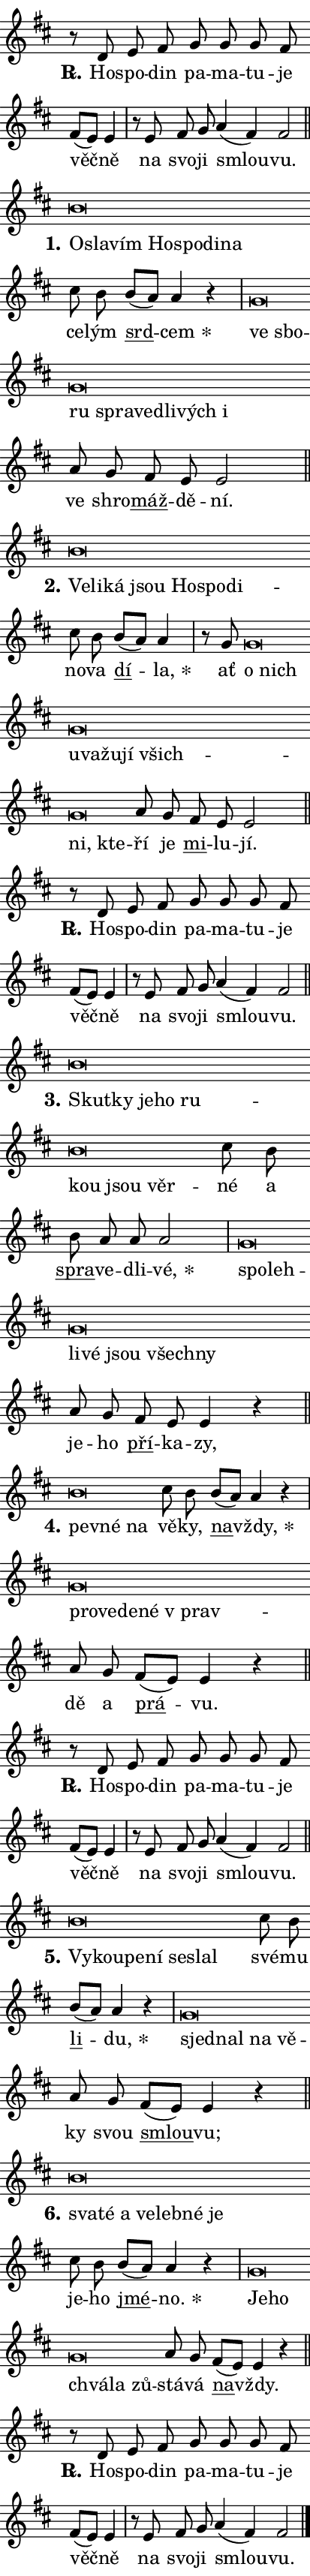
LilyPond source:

\version "2.24.0"
\header { tagline = "" }
\paper {
  indent = 0\cm
  top-margin = 0\cm
  right-margin = 0\cm
  bottom-margin = 0\cm
  left-margin = 0\cm
  paper-width = 7\cm
  page-breaking = #ly:one-page-breaking
  system-system-spacing.basic-distance = #11
  score-system-spacing.basic-distance = #11
  ragged-last = ##f
}


%% Author: Thomas Morley
%% https://lists.gnu.org/archive/html/lilypond-user/2020-05/msg00002.html
#(define (line-position grob)
"Returns position of @var[grob} in current system:
   @code{'start}, if at first time-step
   @code{'end}, if at last time-step
   @code{'middle} otherwise
"
  (let* ((col (ly:item-get-column grob))
         (ln (ly:grob-object col 'left-neighbor))
         (rn (ly:grob-object col 'right-neighbor))
         (col-to-check-left (if (ly:grob? ln) ln col))
         (col-to-check-right (if (ly:grob? rn) rn col))
         (break-dir-left
           (and
             (ly:grob-property col-to-check-left 'non-musical #f)
             (ly:item-break-dir col-to-check-left)))
         (break-dir-right
           (and
             (ly:grob-property col-to-check-right 'non-musical #f)
             (ly:item-break-dir col-to-check-right))))
        (cond ((eqv? 1 break-dir-left) 'start)
              ((eqv? -1 break-dir-right) 'end)
              (else 'middle))))

#(define (tranparent-at-line-position vctor)
  (lambda (grob)
  "Relying on @code{line-position} select the relevant enry from @var{vctor}.
Used to determine transparency,"
    (case (line-position grob)
      ((end) (not (vector-ref vctor 0)))
      ((middle) (not (vector-ref vctor 1)))
      ((start) (not (vector-ref vctor 2))))))

noteHeadBreakVisibility =
#(define-music-function (break-visibility)(vector?)
"Makes @code{NoteHead}s transparent relying on @var{break-visibility}"
#{
  \override NoteHead.transparent =
    #(tranparent-at-line-position break-visibility)
#})

#(define delete-ledgers-for-transparent-note-heads
  (lambda (grob)
    "Reads whether a @code{NoteHead} is transparent.
If so this @code{NoteHead} is removed from @code{'note-heads} from
@var{grob}, which is supposed to be @code{LedgerLineSpanner}.
As a result ledgers are not printed for this @code{NoteHead}"
    (let* ((nhds-array (ly:grob-object grob 'note-heads))
           (nhds-list
             (if (ly:grob-array? nhds-array)
                 (ly:grob-array->list nhds-array)
                 '()))
           ;; Relies on the transparent-property being done before
           ;; Staff.LedgerLineSpanner.after-line-breaking is executed.
           ;; This is fragile ...
           (to-keep
             (remove
               (lambda (nhd)
                 (ly:grob-property nhd 'transparent #f))
               nhds-list)))
      ;; TODO find a better method to iterate over grob-arrays, similiar
      ;; to filter/remove etc for lists
      ;; For now rebuilt from scratch
      (set! (ly:grob-object grob 'note-heads)  '())
      (for-each
        (lambda (nhd)
          (ly:pointer-group-interface::add-grob grob 'note-heads nhd))
        to-keep))))

hideNotes = {
  \noteHeadBreakVisibility #begin-of-line-visible
}
unHideNotes = {
  \noteHeadBreakVisibility #all-visible
}

% work-around for resetting accidentals
% https://lilypond.org/doc/v2.23/Documentation/notation/displaying-rhythms#unmetered-music
cadenzaMeasure = {
  \cadenzaOff
  \partial 1024 s1024
  \cadenzaOn
}

#(define-markup-command (accent layout props text) (markup?)
  "Underline accented syllable"
  (interpret-markup layout props
    #{\markup \override #'(offset . 4.3) \underline { #text }#}))

responsum = \markup \concat {
  "R" \hspace #-1.05 \path #0.1 #'((moveto 0 0.07) (lineto 0.9 0.8)) \hspace #0.05 "."
}

\layout {
    \context {
        \Staff
        \remove "Time_signature_engraver"
        \override LedgerLineSpanner.after-line-breaking = #delete-ledgers-for-transparent-note-heads
    }
    \context {
        \Voice {
            \override NoteHead.output-attributes = #'((class . "notehead"))
            \override Hairpin.height = #0.55
        }
    }
    \context {
        \Lyrics {
            \override StanzaNumber.output-attributes = #'((class . "stanzanumber"))
            \override LyricSpace.minimum-distance = #0.9
            \override LyricText.font-name = #"TeX Gyre Schola"
            \override LyricText.font-size = 1
            \override StanzaNumber.font-name = #"TeX Gyre Schola Bold"
            \override StanzaNumber.font-size = 1
        }
    }
}

% magnetic-lyrics.ily
%
%   written by
%     Jean Abou Samra <jean@abou-samra.fr>
%     Werner Lemberg <wl@gnu.org>
%
%   adapted by
%     Jiri Hon <jiri.hon@gmail.com>
%
% Version 2022-Apr-15

% https://www.mail-archive.com/lilypond-user@gnu.org/msg149350.html

#(define (Left_hyphen_pointer_engraver context)
   "Collect syllable-hyphen-syllable occurrences in lyrics and store
them in properties.  This engraver only looks to the left.  For
example, if the lyrics input is @code{foo -- bar}, it does the
following.

@itemize @bullet
@item
Set the @code{text} property of the @code{LyricHyphen} grob between
@q{foo} and @q{bar} to @code{foo}.

@item
Set the @code{left-hyphen} property of the @code{LyricText} grob with
text @q{foo} to the @code{LyricHyphen} grob between @q{foo} and
@q{bar}.
@end itemize

Use this auxiliary engraver in combination with the
@code{lyric-@/text::@/apply-@/magnetic-@/offset!} hook."
   (let ((hyphen #f)
         (text #f))
     (make-engraver
      (acknowledgers
       ((lyric-syllable-interface engraver grob source-engraver)
        (set! text grob)))
      (end-acknowledgers
       ((lyric-hyphen-interface engraver grob source-engraver)
        ;(when (not (grob::has-interface grob 'lyric-space-interface))
          (set! hyphen grob)));)
      ((stop-translation-timestep engraver)
       (when (and text hyphen)
         (ly:grob-set-object! text 'left-hyphen hyphen))
       (set! text #f)
       (set! hyphen #f)))))

#(define (lyric-text::apply-magnetic-offset! grob)
   "If the space between two syllables is less than the value in
property @code{LyricText@/.details@/.squash-threshold}, move the right
syllable to the left so that it gets concatenated with the left
syllable.

Use this function as a hook for
@code{LyricText@/.after-@/line-@/breaking} if the
@code{Left_@/hyphen_@/pointer_@/engraver} is active."
   (let ((hyphen (ly:grob-object grob 'left-hyphen #f)))
     (when hyphen
       (let ((left-text (ly:spanner-bound hyphen LEFT)))
         (when (grob::has-interface left-text 'lyric-syllable-interface)
           (let* ((common (ly:grob-common-refpoint grob left-text X))
                  (this-x-ext (ly:grob-extent grob common X))
                  (left-x-ext
                   (begin
                     ;; Trigger magnetism for left-text.
                     (ly:grob-property left-text 'after-line-breaking)
                     (ly:grob-extent left-text common X)))
                  ;; `delta` is the gap width between two syllables.
                  (delta (- (interval-start this-x-ext)
                            (interval-end left-x-ext)))
                  (details (ly:grob-property grob 'details))
                  (threshold (assoc-get 'squash-threshold details 0.2)))
             (when (< delta threshold)
               (let* (;; We have to manipulate the input text so that
                      ;; ligatures crossing syllable boundaries are not
                      ;; disabled.  For languages based on the Latin
                      ;; script this is essentially a beautification.
                      ;; However, for non-Western scripts it can be a
                      ;; necessity.
                      (lt (ly:grob-property left-text 'text))
                      (rt (ly:grob-property grob 'text))
                      (is-space (grob::has-interface hyphen 'lyric-space-interface))
                      (space (if is-space " " ""))
                      (space-markup (grob-interpret-markup grob " "))
                      (space-size (interval-length (ly:stencil-extent space-markup X)))
                      (extra-delta (if is-space space-size 0))
                      ;; Append new syllable.
                      (ltrt-space (if (and (string? lt) (string? rt))
                                (string-append lt space rt)
                                (make-concat-markup (list lt space rt))))
                      ;; Right-align `ltrt` to the right side.
                      (ltrt-space-markup (grob-interpret-markup
                               grob
                               (make-translate-markup
                                (cons (interval-length this-x-ext) 0)
                                (make-right-align-markup ltrt-space)))))
                 (begin
                   ;; Don't print `left-text`.
                   (ly:grob-set-property! left-text 'stencil #f)
                   ;; Set text and stencil (which holds all collected
                   ;; syllables so far) and shift it to the left.
                   (ly:grob-set-property! grob 'text ltrt-space)
                   (ly:grob-set-property! grob 'stencil ltrt-space-markup)
                   (ly:grob-translate-axis! grob (- (- delta extra-delta)) X))))))))))


#(define (lyric-hyphen::displace-bounds-first grob)
   ;; Make very sure this callback isn't triggered too early.
   (let ((left (ly:spanner-bound grob LEFT))
         (right (ly:spanner-bound grob RIGHT)))
     (ly:grob-property left 'after-line-breaking)
     (ly:grob-property right 'after-line-breaking)
     (ly:lyric-hyphen::print grob)))

squashThreshold = #0.4

\layout {
  \context {
    \Lyrics
    \consists #Left_hyphen_pointer_engraver
    \override LyricText.after-line-breaking =
      #lyric-text::apply-magnetic-offset!
    \override LyricHyphen.stencil = #lyric-hyphen::displace-bounds-first
    \override LyricText.details.squash-threshold = \squashThreshold
    \override LyricHyphen.minimum-distance = 0
    \override LyricHyphen.minimum-length = \squashThreshold
  }
}

squash = \override LyricText.details.squash-threshold = 9999
unSquash = \override LyricText.details.squash-threshold = \squashThreshold

left = \override LyricText.self-alignment-X = #LEFT
unLeft = \revert LyricText.self-alignment-X

starOffset = #(lambda (grob) 
                (let ((x_offset (ly:self-alignment-interface::aligned-on-x-parent grob)))
                  (if (= x_offset 0) 0 (+ x_offset 1.2))))

star = #(define-music-function (syllable)(string?)
"Append star separator at the end of a syllable"
#{
  \once \override LyricText.X-offset = #starOffset
  \lyricmode { \markup {
    #syllable
    \override #'((font-name . "TeX Gyre Schola Bold")) \hspace #0.2 \lower #0.65 \larger "*"
  } }
#})

starAccent = #(define-music-function (syllable)(string?)
"Append star separator at the end of a syllable and make accent"
#{
  \once \override LyricText.X-offset = #starOffset
  \lyricmode { \markup {
    \accent #syllable
    \override #'((font-name . "TeX Gyre Schola Bold")) \hspace #0.2 \lower #0.65 \larger "*"
  } }
#})

breath = #(define-music-function (syllable)(string?)
"Append breathing indicator at the end of a syllable"
#{
  \lyricmode { \markup { #syllable "+" } }
#})

optionalBreath = #(define-music-function (syllable)(string?)
"Append optional breathing indicator at the end of a syllable"
#{
  \lyricmode { \markup { #syllable "(+)" } }
#})


\score {
    <<
        \new Voice = "melody" { \cadenzaOn \key d \major \relative { r8 d' e fis g g g fis \bar "" fis[( e)] e4 \cadenzaMeasure \bar "|" r8 e fis g \bar "" a4( fis) fis2 \cadenzaMeasure \bar "||" \break } }
        \new Lyrics \lyricsto "melody" { \lyricmode { \set stanza = \responsum
Ho -- spo -- din pa -- ma -- tu -- je věč -- ně na svo -- ji smlou -- vu. } }
    >>
    \layout {}
}

\score {
    <<
        \new Voice = "melody" { \cadenzaOn \key d \major \relative { b'\breve*1/16 \hideNotes \breve*1/16 \bar "" \breve*1/16 \bar "" \breve*1/16 \bar "" \breve*1/16 \bar "" \breve*1/16 \breve*1/16 \bar "" \unHideNotes cis8 b \bar "" b[( a)] a4 r \cadenzaMeasure \bar "|" g\breve*1/16 \hideNotes \breve*1/16 \bar "" \breve*1/16 \bar "" \breve*1/16 \bar "" \breve*1/16 \bar "" \breve*1/16 \bar "" \breve*1/16 \breve*1/16 \bar "" \unHideNotes a8 g \bar "" fis e e2 \cadenzaMeasure \bar "||" \break } }
        \new Lyrics \lyricsto "melody" { \lyricmode { \set stanza = "1."
\left O -- \squash sla -- vím Ho -- spo -- di -- na \unLeft \unSquash ce -- lým \markup \accent srd -- \star cem \left ve \squash sbo -- ru spra -- ve -- dli -- vých i \unLeft \unSquash ve shro -- \markup \accent máž -- dě -- ní. } }
    >>
    \layout {}
}

\score {
    <<
        \new Voice = "melody" { \cadenzaOn \key d \major \relative { b'\breve*1/16 \hideNotes \breve*1/16 \bar "" \breve*1/16 \bar "" \breve*1/16 \bar "" \breve*1/16 \bar "" \breve*1/16 \breve*1/16 \bar "" \unHideNotes cis8 b \bar "" b[( a)] a4 \cadenzaMeasure \bar "|" r8 g8 g\breve*1/16 \hideNotes \breve*1/16 \bar "" \breve*1/16 \bar "" \breve*1/16 \bar "" \breve*1/16 \bar "" \breve*1/16 \bar "" \breve*1/16 \bar "" \breve*1/16 \breve*1/16 \bar "" \unHideNotes a8 g \bar "" fis e e2 \cadenzaMeasure \bar "||" \break } }
        \new Lyrics \lyricsto "melody" { \lyricmode { \set stanza = "2."
\left Ve -- \squash li -- ká jsou Ho -- spo -- di -- \unLeft \unSquash no -- va \markup \accent dí -- \star la, ať \left o \squash nich u -- va -- žu -- jí všich -- ni, kte -- \unLeft \unSquash ří je \markup \accent mi -- lu -- jí. } }
    >>
    \layout {}
}

\score {
    <<
        \new Voice = "melody" { \cadenzaOn \key d \major \relative { r8 d' e fis g g g fis \bar "" fis[( e)] e4 \cadenzaMeasure \bar "|" r8 e fis g \bar "" a4( fis) fis2 \cadenzaMeasure \bar "||" \break } }
        \new Lyrics \lyricsto "melody" { \lyricmode { \set stanza = \responsum
Ho -- spo -- din pa -- ma -- tu -- je věč -- ně na svo -- ji smlou -- vu. } }
    >>
    \layout {}
}

\score {
    <<
        \new Voice = "melody" { \cadenzaOn \key d \major \relative { b'\breve*1/16 \hideNotes \breve*1/16 \bar "" \breve*1/16 \bar "" \breve*1/16 \bar "" \breve*1/16 \bar "" \breve*1/16 \bar "" \breve*1/16 \breve*1/16 \bar "" \unHideNotes cis8 b \bar "" b a a a2 \cadenzaMeasure \bar "|" g\breve*1/16 \hideNotes \breve*1/16 \bar "" \breve*1/16 \bar "" \breve*1/16 \bar "" \breve*1/16 \bar "" \breve*1/16 \breve*1/16 \bar "" \unHideNotes a8 g \bar "" fis e e4 r \cadenzaMeasure \bar "||" \break } }
        \new Lyrics \lyricsto "melody" { \lyricmode { \set stanza = "3."
\left Skut -- \squash ky je -- ho ru -- kou jsou věr -- \unLeft \unSquash né a \markup \accent spra -- ve -- dli -- \star vé, \left spo -- \squash leh -- li -- vé jsou všech -- ny \unLeft \unSquash je -- ho \markup \accent pří -- ka -- zy, } }
    >>
    \layout {}
}

\score {
    <<
        \new Voice = "melody" { \cadenzaOn \key d \major \relative { b'\breve*1/16 \hideNotes \breve*1/16 \breve*1/16 \bar "" \unHideNotes cis8 b \bar "" b[( a)] a4 r \cadenzaMeasure \bar "|" g\breve*1/16 \hideNotes \breve*1/16 \bar "" \breve*1/16 \bar "" \breve*1/16 \breve*1/16 \bar "" \unHideNotes a8 g \bar "" fis[( e)] e4 r \cadenzaMeasure \bar "||" \break } }
        \new Lyrics \lyricsto "melody" { \lyricmode { \set stanza = "4."
\left pev -- \squash né na \unLeft \unSquash vě -- ky, \markup \accent na -- \star vždy, \left pro -- \squash ve -- de -- né "v prav" -- \unLeft \unSquash dě a \markup \accent prá -- vu. } }
    >>
    \layout {}
}

\score {
    <<
        \new Voice = "melody" { \cadenzaOn \key d \major \relative { r8 d' e fis g g g fis \bar "" fis[( e)] e4 \cadenzaMeasure \bar "|" r8 e fis g \bar "" a4( fis) fis2 \cadenzaMeasure \bar "||" \break } }
        \new Lyrics \lyricsto "melody" { \lyricmode { \set stanza = \responsum
Ho -- spo -- din pa -- ma -- tu -- je věč -- ně na svo -- ji smlou -- vu. } }
    >>
    \layout {}
}

\score {
    <<
        \new Voice = "melody" { \cadenzaOn \key d \major \relative { b'\breve*1/16 \hideNotes \breve*1/16 \bar "" \breve*1/16 \bar "" \breve*1/16 \bar "" \breve*1/16 \breve*1/16 \bar "" \unHideNotes cis8 b \bar "" b[( a)] a4 r \cadenzaMeasure \bar "|" g\breve*1/16 \hideNotes \breve*1/16 \bar "" \breve*1/16 \breve*1/16 \bar "" \unHideNotes a8 g \bar "" fis[( e)] e4 r \cadenzaMeasure \bar "||" \break } }
        \new Lyrics \lyricsto "melody" { \lyricmode { \set stanza = "5."
\left Vy -- \squash kou -- pe -- ní se -- slal \unLeft \unSquash své -- mu \markup \accent li -- \star du, \left sjed -- \squash nal na vě -- \unLeft \unSquash ky svou \markup \accent smlou -- vu; } }
    >>
    \layout {}
}

\score {
    <<
        \new Voice = "melody" { \cadenzaOn \key d \major \relative { b'\breve*1/16 \hideNotes \breve*1/16 \bar "" \breve*1/16 \bar "" \breve*1/16 \bar "" \breve*1/16 \bar "" \breve*1/16 \breve*1/16 \bar "" \unHideNotes cis8 b \bar "" b[( a)] a4 r \cadenzaMeasure \bar "|" g\breve*1/16 \hideNotes \breve*1/16 \bar "" \breve*1/16 \bar "" \breve*1/16 \breve*1/16 \bar "" \unHideNotes a8 g \bar "" fis[( e)] e4 r \cadenzaMeasure \bar "||" \break } }
        \new Lyrics \lyricsto "melody" { \lyricmode { \set stanza = "6."
\left sva -- \squash té a ve -- leb -- né je \unLeft \unSquash je -- ho \markup \accent jmé -- \star no. \left Je -- \squash ho chvá -- la zů -- \unLeft \unSquash stá -- vá \markup \accent na -- vždy. } }
    >>
    \layout {}
}

\score {
    <<
        \new Voice = "melody" { \cadenzaOn \key d \major \relative { r8 d' e fis g g g fis \bar "" fis[( e)] e4 \cadenzaMeasure \bar "|" r8 e fis g \bar "" a4( fis) fis2 \cadenzaMeasure \bar "||" \break } \bar "|." }
        \new Lyrics \lyricsto "melody" { \lyricmode { \set stanza = \responsum
Ho -- spo -- din pa -- ma -- tu -- je věč -- ně na svo -- ji smlou -- vu. } }
    >>
    \layout {}
}
